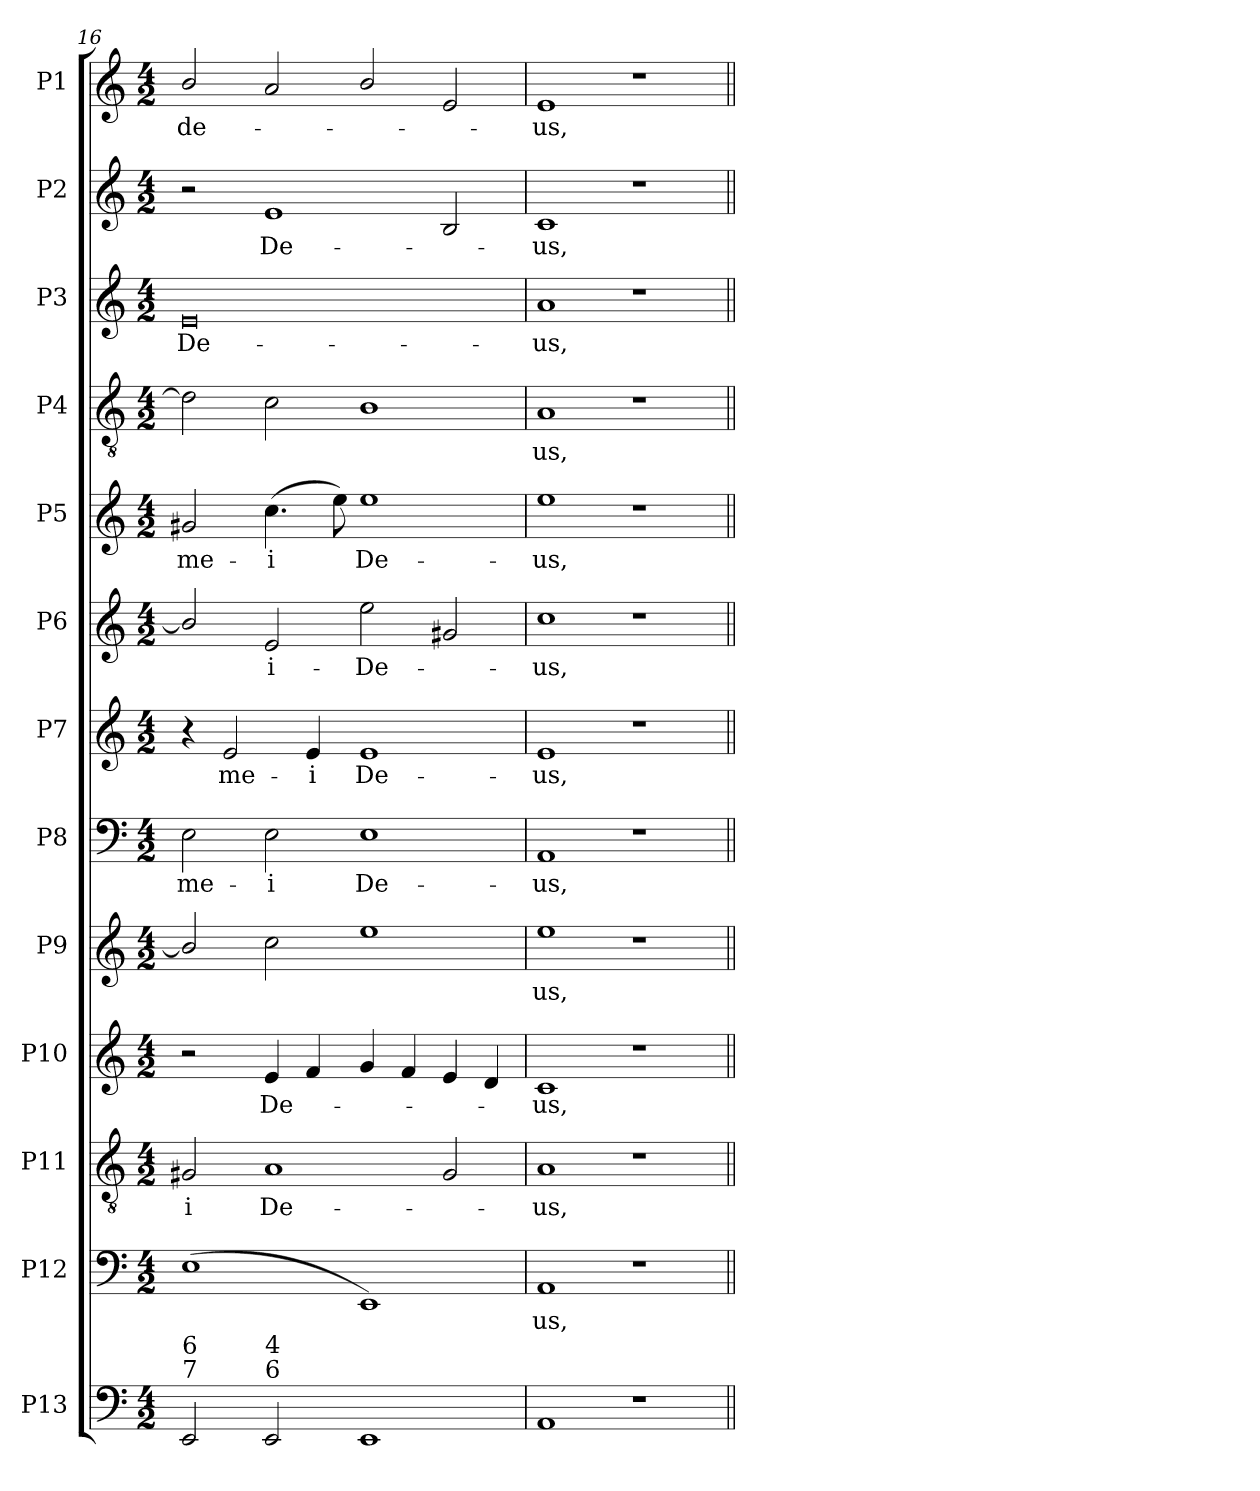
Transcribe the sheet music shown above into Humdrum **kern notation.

**kern	**kern	**text	**kern	**text	**kern	**text	**kern	**text	**kern	**text	**kern	**text	**kern	**text	**kern	**text	**kern	**text	**kern	**text	**kern	**text	**kern	**text
*part13	*part12	*part12	*part11	*part11	*part10	*part10	*part9	*part9	*part8	*part8	*part7	*part7	*part6	*part6	*part5	*part5	*part4	*part4	*part3	*part3	*part2	*part2	*part1	*part1
*staff13	*staff12	*staff12	*staff11	*staff11	*staff10	*staff10	*staff9	*staff9	*staff8	*staff8	*staff7	*staff7	*staff6	*staff6	*staff5	*staff5	*staff4	*staff4	*staff3	*staff3	*staff2	*staff2	*staff1	*staff1
*I"P13	*I"P12	*	*I"P11	*	*I"P10	*	*I"P9	*	*I"P8	*	*I"P7	*	*I"P6	*	*I"P5	*	*I"P4	*	*I"P3	*	*I"P2	*	*I"P1	*
*clefF4	*clefF4	*	*clefGv2	*	*clefG2	*	*clefG2	*	*clefF4	*	*clefG2	*	*clefG2	*	*clefG2	*	*clefGv2	*	*clefG2	*	*clefG2	*	*clefG2	*
*	*	*	*ITrd7c12	*	*	*	*	*	*	*	*	*	*	*	*	*	*ITrd7c12	*	*ITrd7c12	*	*	*	*	*
*k[]	*k[]	*	*k[]	*	*k[]	*	*k[]	*	*k[]	*	*k[]	*	*k[]	*	*k[]	*	*k[]	*	*k[]	*	*k[]	*	*k[]	*
*C:	*C:	*	*C:	*	*C:	*	*C:	*	*C:	*	*C:	*	*C:	*	*C:	*	*C:	*	*C:	*	*C:	*	*C:	*
*M4/2	*M4/2	*	*M4/2	*	*M4/2	*	*M4/2	*	*M4/2	*	*M4/2	*	*M4/2	*	*M4/2	*	*M4/2	*	*M4/2	*	*M4/2	*	*M4/2	*
=16	=16	=16	=16	=16	=16	=16	=16	=16	=16	=16	=16	=16	=16	=16	=16	=16	=16	=16	=16	=16	=16	=16	=16	=16
!	!	!	!	!LO:LY:b:color=#000000	!	!	!	!	!	!	!	!	!	!	!	!	!	!	!	!	!	!	!	!
!	!	!	!	!	!	!	!	!	!	!LO:LY:b:color=#000000	!	!	!	!	!	!	!	!	!	!	!	!	!	!
!	!	!	!	!	!	!	!	!	!	!	!	!	!	!	!	!LO:LY:b:color=#000000	!	!	!	!	!	!	!	!
!	!	!	!	!	!	!	!	!	!	!	!	!	!	!	!	!	!	!	!	!LO:LY:b:color=#000000	!	!	!	!
!LO:TX:a:t=7	!	!	!	!	!	!	!	!	!	!	!	!	!	!	!	!	!	!	!	!	!	!	!	!
!LO:TX:a:t=6	!	!	!	!	!	!	!	!	!	!	!	!	!	!	!	!	!	!	!	!	!	!	!	!
!	!	!	!	!	!	!	!	!	!	!	!	!	!	!	!	!	!	!	!	!	!	!	!	!LO:LY:b:color=#000000
2EEi/	(1Ei	.	2GG#Xi/	-i	2r	.	2bi/]	.	2Ei\	me-	4r	.	2bi/]	.	2g#Xi/	me-	2Di\]	.	0Ei	De-	2r	.	2bi/	de-
!	!	!	!	!	!	!	!	!	!	!	!	!LO:LY:b:color=#000000	!	!	!	!	!	!	!	!	!	!	!	!
.	.	.	.	.	.	.	.	.	.	.	2ei/	me-	.	.	.	.	.	.	.	.	.	.	.	.
!	!	!	!	!LO:LY:b:color=#000000	!	!	!	!	!	!	!	!	!	!	!	!	!	!	!	!	!	!	!	!
!	!	!	!	!	!	!LO:LY:b:color=#000000	!	!	!	!	!	!	!	!	!	!	!	!	!	!	!	!	!	!
!	!	!	!	!	!	!	!	!	!	!LO:LY:b:color=#000000	!	!	!	!	!	!	!	!	!	!	!	!	!	!
!	!	!	!	!	!	!	!	!	!	!	!	!	!	!LO:LY:b:color=#000000	!	!	!	!	!	!	!	!	!	!
!	!	!	!	!	!	!	!	!	!	!	!	!	!	!	!	!LO:LY:b:color=#000000	!	!	!	!	!	!	!	!
!LO:TX:a:t=6	!	!	!	!	!	!	!	!	!	!	!	!	!	!	!	!	!	!	!	!	!	!	!	!
!LO:TX:t=4	!	!	!	!	!	!	!	!	!	!	!	!	!	!	!	!	!	!	!	!	!	!	!	!
!	!	!	!	!	!	!	!	!	!	!	!	!	!	!	!	!	!	!	!	!	!	!LO:LY:b:color=#000000	!	!
2EEi/	.	.	1AAi	De-	4ei/	De-	2cci\	.	2Ei\	-i	.	.	2ei/	-i-	(4.cci\	-i	2Ci\	.	.	.	1ei	De-	2ai/	.
!	!	!	!	!	!	!	!	!	!	!	!	!LO:LY:b:color=#000000	!	!	!	!	!	!	!	!	!	!	!	!
.	.	.	.	.	4fi/	.	.	.	.	.	4ei/	-i	.	.	.	.	.	.	.	.	.	.	.	.
.	.	.	.	.	.	.	.	.	.	.	.	.	.	.	8eei\)	.	.	.	.	.	.	.	.	.
!	!	!	!	!	!	!	!	!	!	!LO:LY:b:color=#000000	!	!	!	!	!	!	!	!	!	!	!	!	!	!
!	!	!	!	!	!	!	!	!	!	!	!	!LO:LY:b:color=#000000	!	!	!	!	!	!	!	!	!	!	!	!
!	!	!	!	!	!	!	!	!	!	!	!	!	!	!LO:LY:b:color=#000000	!	!	!	!	!	!	!	!	!	!
!	!	!	!	!	!	!	!	!	!	!	!	!	!	!	!	!LO:LY:b:color=#000000	!	!	!	!	!	!	!	!
1EEi	1EEi)	.	.	.	4gi/	.	1eei	.	1Ei	De-	1ei	De-	2eei\	-De-	1eei	De-	1BBi	.	.	.	.	.	2bi/	.
.	.	.	.	.	4fi/	.	.	.	.	.	.	.	.	.	.	.	.	.	.	.	.	.	.	.
.	.	.	2GG#i/	.	4ei/	.	.	.	.	.	.	.	2g#Xi/	.	.	.	.	.	.	.	2Bi/	.	2ei/	.
.	.	.	.	.	4di/	.	.	.	.	.	.	.	.	.	.	.	.	.	.	.	.	.	.	.
=17	=17	=17	=17	=17	=17	=17	=17	=17	=17	=17	=17	=17	=17	=17	=17	=17	=17	=17	=17	=17	=17	=17	=17	=17
!	!	!LO:LY:b:color=#000000	!	!	!	!	!	!	!	!	!	!	!	!	!	!	!	!	!	!	!	!	!	!
!	!	!	!	!LO:LY:b:color=#000000	!	!	!	!	!	!	!	!	!	!	!	!	!	!	!	!	!	!	!	!
!	!	!	!	!	!	!LO:LY:b:color=#000000	!	!	!	!	!	!	!	!	!	!	!	!	!	!	!	!	!	!
!	!	!	!	!	!	!	!	!LO:LY:b:color=#000000	!	!	!	!	!	!	!	!	!	!	!	!	!	!	!	!
!	!	!	!	!	!	!	!	!	!	!LO:LY:b:color=#000000	!	!	!	!	!	!	!	!	!	!	!	!	!	!
!	!	!	!	!	!	!	!	!	!	!	!	!LO:LY:b:color=#000000	!	!	!	!	!	!	!	!	!	!	!	!
!	!	!	!	!	!	!	!	!	!	!	!	!	!	!LO:LY:b:color=#000000	!	!	!	!	!	!	!	!	!	!
!	!	!	!	!	!	!	!	!	!	!	!	!	!	!	!	!LO:LY:b:color=#000000	!	!	!	!	!	!	!	!
!	!	!	!	!	!	!	!	!	!	!	!	!	!	!	!	!	!	!LO:LY:b:color=#000000	!	!	!	!	!	!
!	!	!	!	!	!	!	!	!	!	!	!	!	!	!	!	!	!	!	!	!LO:LY:b:color=#000000	!	!	!	!
!	!	!	!	!	!	!	!	!	!	!	!	!	!	!	!	!	!	!	!	!	!	!LO:LY:b:color=#000000	!	!
!	!	!	!	!	!	!	!	!	!	!	!	!	!	!	!	!	!	!	!	!	!	!	!	!LO:LY:b:color=#000000
1AAi	1AAi	-us,	1AAi	-us,	1ci	-us,	1eei	-us,	1AAi	-us,	1ei	-us,	1cci	-us,	1eei	-us,	1AAi	-us,	1Ai	-us,	1ci	-us,	1ei	-us,
1r	1r	.	1r	.	1r	.	1r	.	1r	.	1r	.	1r	.	1r	.	1r	.	1r	.	1r	.	1r	.
=||	=||	=||	=||	=||	=||	=||	=||	=||	=||	=||	=||	=||	=||	=||	=||	=||	=||	=||	=||	=||	=||	=||	=||	=||
*-	*-	*-	*-	*-	*-	*-	*-	*-	*-	*-	*-	*-	*-	*-	*-	*-	*-	*-	*-	*-	*-	*-	*-	*-
